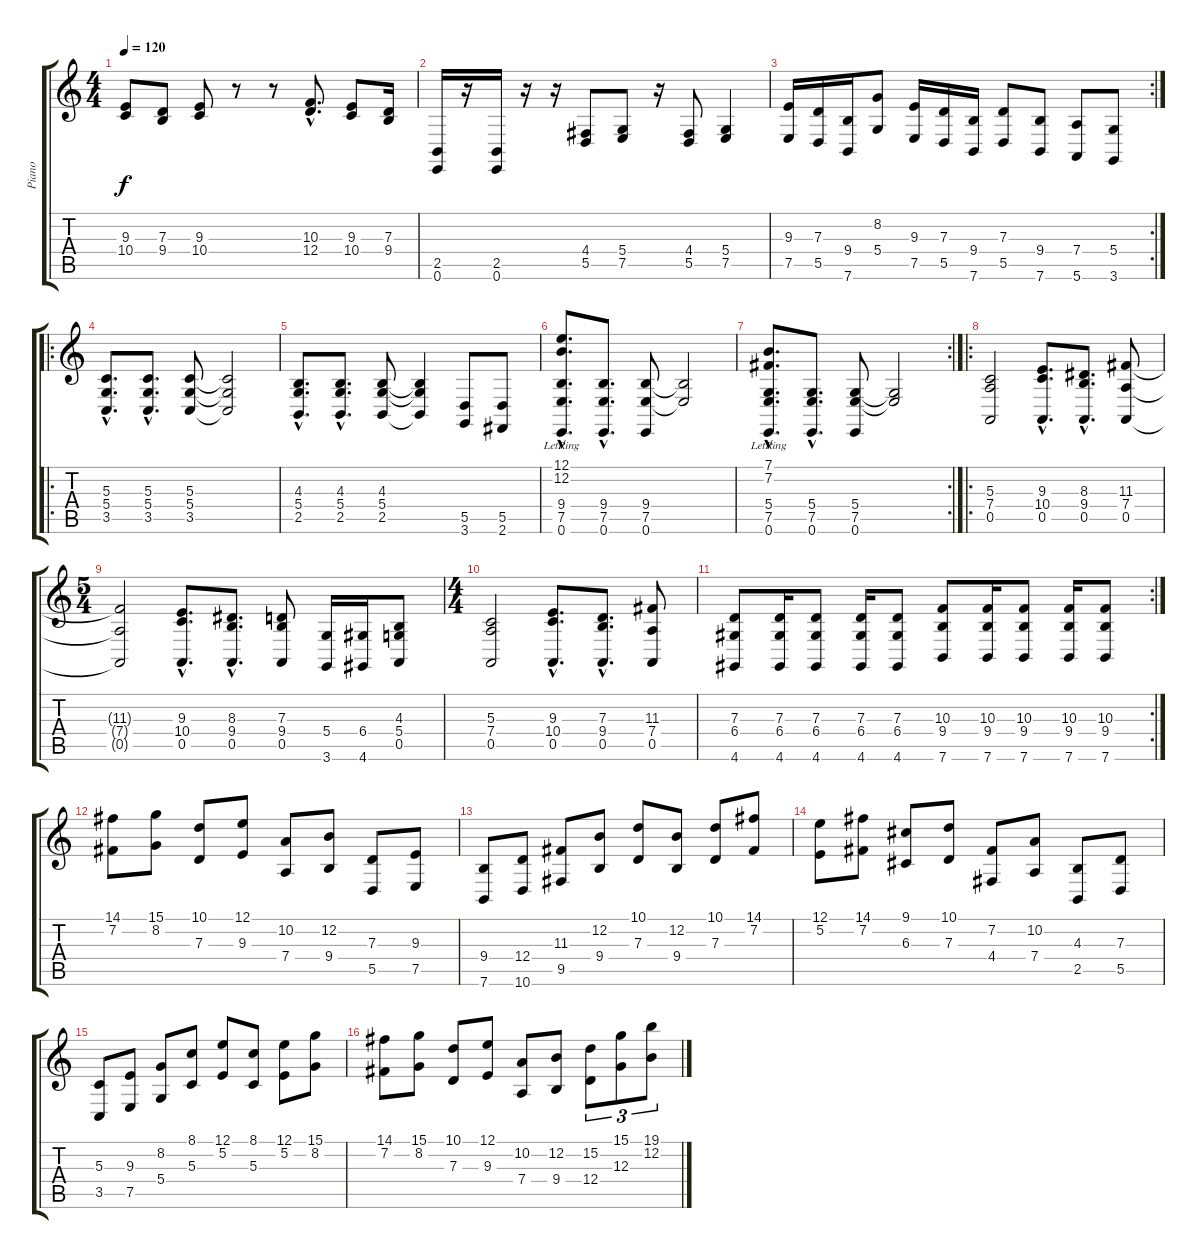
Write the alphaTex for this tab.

\track ("Piano" "Piano") {instrument brightacousticpiano}
\staff {score tabs}
\tuning (E4 B3 G3 D3 A2 E2) {hide}
\ts (4 4)
\tempo 120
\clef g2
\ks c
(9.3 10.4).8{dy f} (7.3 9.4).8 (9.3 10.4).8 r.8 r.8 (10.3{hac} 12.4{hac}).8{d} (9.3 10.4).8 (7.3 9.4).16 |
(2.5 0.6).16 r.16 (2.5 0.6).16 r.16 r.16 (4.4 5.5).8 (5.4 7.5).8 r.16 (4.4 5.5).8 (5.4 7.5).4 |
\rc 2
(9.3 7.5).16 (7.3 5.5).16 (9.4 7.6).16 (8.2 5.4).8 (9.3 7.5).16 (7.3 5.5).16 (9.4 7.6).16 (7.3 5.5).8 (9.4 7.6).8 (7.4 5.6).8 (5.4 3.6).8 |
\ro
(5.3{hac} 5.4{hac} 3.5{hac}).8{d} (5.3{hac} 5.4{hac} 3.5{hac}).8{d} (5.3 5.4 3.5).8 (5.3{t} 5.4{t} 3.5{t}).2 |
(4.3{hac} 5.4{hac} 2.5{hac}).8{d} (4.3{hac} 5.4{hac} 2.5{hac}).8{d} (4.3 5.4 2.5).8 (4.3{t} 5.4{t} 2.5{t}).4 (5.5 3.6).8 (5.5 2.6).8 |
(12.1{hac lr} 12.2{hac lr} 9.4{hac} 7.5{hac} 0.6{hac}).8{d} (9.4{hac} 7.5{hac} 0.6{hac}).8{d} (9.4 7.5 0.6).8 (9.4{t} 7.5{t}).2 |
\rc 2
(7.1{hac lr} 7.2{hac lr} 5.4{hac} 7.5{hac} 0.6{hac}).8{d} (5.4{hac} 7.5{hac} 0.6{hac}).8{d} (5.4 7.5 0.6).8 (5.4{t} 7.5{t}).2 |
\ro
(5.3 7.4 0.5).2 (9.3{hac} 10.4{hac} 0.5{hac}).8{d} (8.3{hac} 9.4{hac} 0.5{hac}).8{d} (11.3 7.4 0.5).8 |
\ts (5 4)
(11.3{t} 7.4{t} 0.5{t}).2 (9.3{hac} 10.4{hac} 0.5{hac}).8{d} (8.3{hac} 9.4{hac} 0.5{hac}).8{d} (7.3 9.4 0.5).8 (5.4 3.6).16 (6.4 4.6).16 (4.3 5.4 0.5).8 |
\ts (4 4)
(5.3 7.4 0.5).2 (9.3{hac} 10.4{hac} 0.5{hac}).8{d} (7.3{hac} 9.4{hac} 0.5{hac}).8{d} (11.3 7.4 0.5).8 |
\rc 2
(7.3 6.4 4.6).8 (7.3 6.4 4.6).16 (7.3 6.4 4.6).8 (7.3 6.4 4.6).16 (7.3 6.4 4.6).8 (10.3 9.4 7.6).8 (10.3 9.4 7.6).16 (10.3 9.4 7.6).8 (10.3 9.4 7.6).16 (10.3 9.4 7.6).8 |
(14.1 7.2).8 (15.1 8.2).8 (10.1 7.3).8 (12.1 9.3).8 (10.2 7.4).8 (12.2 9.4).8 (7.3 5.5).8 (9.3 7.5).8 |
(9.4 7.6).8 (12.4 10.6).8 (11.3 9.5).8 (12.2 9.4).8 (10.1 7.3).8 (12.2 9.4).8 (10.1 7.3).8 (14.1 7.2).8 |
(12.1 5.2).8 (14.1 7.2).8 (9.1 6.3).8 (10.1 7.3).8 (7.2 4.4).8 (10.2 7.4).8 (4.3 2.5).8 (7.3 5.5).8 |
(5.3 3.5).8 (9.3 7.5).8 (8.2 5.4).8 (8.1 5.3).8 (12.1 5.2).8 (8.1 5.3).8 (12.1 5.2).8 (15.1 8.2).8 |
(14.1 7.2).8 (15.1 8.2).8 (10.1 7.3).8 (12.1 9.3).8 (10.2 7.4).8 (12.2 9.4).8 (15.2 12.4).8{tu (3 2)} (15.1 12.3).8{tu (3 2)} (19.1 12.2).8{tu (3 2)}
